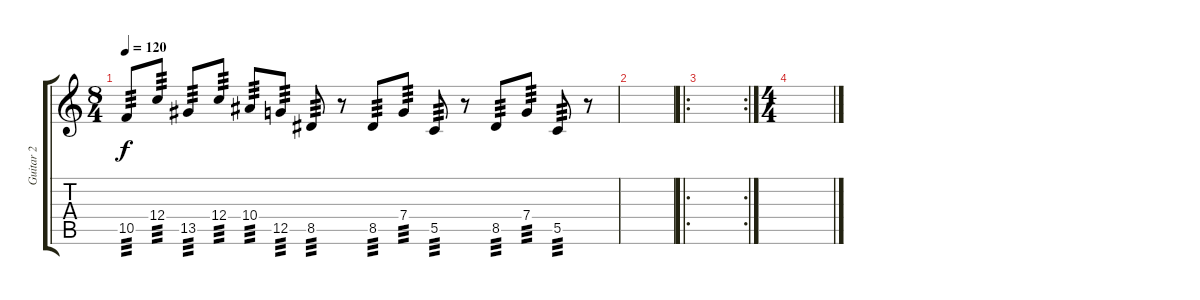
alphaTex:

\track ("Guitar 2" "Guitar 2") {instrument distortionguitar}
\staff {score tabs}
\tuning (D4 A3 F3 C3 G2 D2) {hide}
\ts (8 4)
\tempo 120
\clef g2
\ks c
10.5.8{tp 3 dy f} 12.4.8{tp 3} 13.5.8{tp 3} 12.4.8{tp 3} 10.4.8{tp 3} 12.5.8{tp 3} 8.5.8{tp 3} r.8 8.5.8{tp 3} 7.4.8{tp 3} 5.5.8{tp 3} r.8 8.5.8{tp 3} 7.4.8{tp 3} 5.5.8{tp 3} r.8 |
|
\ro
\rc 2
|
\ts (4 4)
